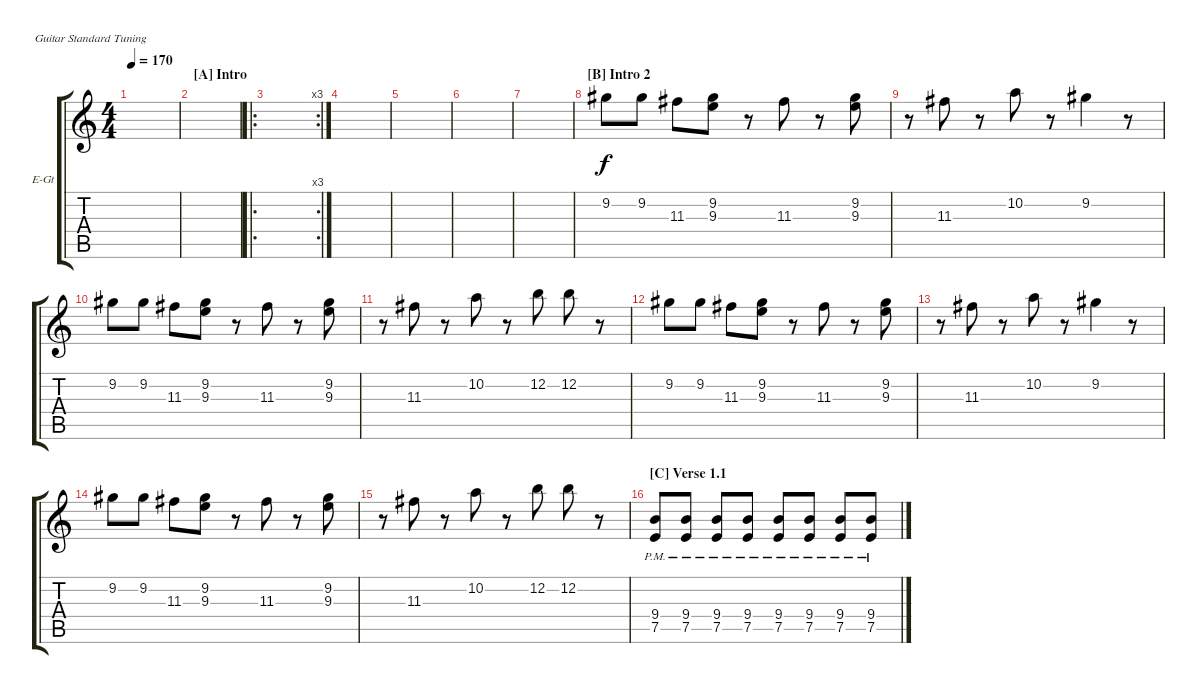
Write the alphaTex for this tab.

\defaultSystemsLayout 4
\bracketExtendMode groupsimilarinstruments
\firstSystemTrackNameOrientation horizontal
\otherSystemsTrackNameOrientation horizontal
\track ("Lead Guitar (Drive)" "E-Gt") {instrument overdrivenguitar}
\staff {score tabs}
\tuning (E4 B3 G3 D3 A2 E2)
\ts (4 4)
\tempo 170
\clef g2
\scale
0.453125
\ks c
|
\section ("A" "Intro")
\scale
0.238281 |
\ro
\rc 3
\scale
0.308594 |
\scale
0.333333 |
\scale
0.333333 |
\scale
0.333333 |
|
\section ("B" "Intro 2")
9.2.8 9.2.8 11.3.8 (9.3 9.2).8 r.8 11.3.8 r.8 (9.3 9.2).8 |
r.8 11.3.8 r.8 10.2.8 r.8 9.2.4 r.8 |
9.2.8 9.2.8 11.3.8 (9.3 9.2).8 r.8 11.3.8 r.8 (9.3 9.2).8 |
r.8 11.3.8 r.8 10.2.8 r.8 12.2.8 12.2.8 r.8 |
9.2.8 9.2.8 11.3.8 (9.3 9.2).8 r.8 11.3.8 r.8 (9.3 9.2).8 |
r.8 11.3.8 r.8 10.2.8 r.8 9.2.4 r.8 |
9.2.8 9.2.8 11.3.8 (9.3 9.2).8 r.8 11.3.8 r.8 (9.3 9.2).8 |
r.8 11.3.8 r.8 10.2.8 r.8 12.2.8 12.2.8 r.8 |
\section ("C" "Verse 1.1")
(7.5{pm} 9.4{pm}).8 (9.4{pm} 7.5{pm}).8 (7.5{pm} 9.4{pm}).8 (9.4{pm} 7.5{pm}).8 (9.4{pm} 7.5{pm}).8 (7.5{pm} 9.4{pm}).8 (7.5{pm} 9.4{pm}).8 (7.5{pm} 9.4{pm}).8
